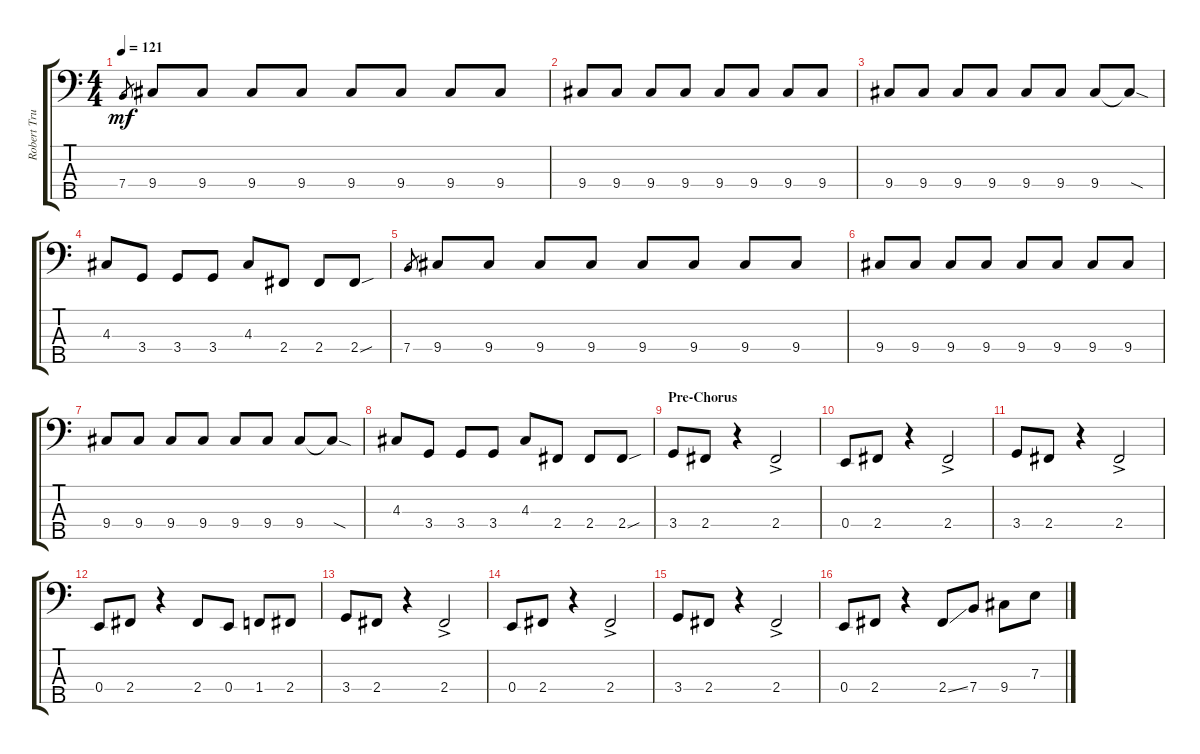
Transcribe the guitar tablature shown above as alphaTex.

\track ("Robert Trujillo" "Robert Tru") {instrument electricbassfinger}
\staff {score tabs}
\tuning (G2 D2 A1 E1 B0) {hide}
\ts (4 4)
\tempo 121
\clef f4
\ks c
7.4.8{gr dy mf} 9.4.8 9.4.8 9.4.8 9.4.8 9.4.8 9.4.8 9.4.8 9.4.8 |
9.4.8 9.4.8 9.4.8 9.4.8 9.4.8 9.4.8 9.4.8 9.4.8 |
9.4.8 9.4.8 9.4.8 9.4.8 9.4.8 9.4.8 9.4.8 9.4{sod t}.8 |
4.3.8 3.4.8 3.4.8 3.4.8 4.3.8 2.4.8 2.4.8 2.4{sou}.8 |
7.4.8{gr} 9.4.8 9.4.8 9.4.8 9.4.8 9.4.8 9.4.8 9.4.8 9.4.8 |
9.4.8 9.4.8 9.4.8 9.4.8 9.4.8 9.4.8 9.4.8 9.4.8 |
9.4.8 9.4.8 9.4.8 9.4.8 9.4.8 9.4.8 9.4.8 9.4{sod t}.8 |
4.3.8 3.4.8 3.4.8 3.4.8 4.3.8 2.4.8 2.4.8 2.4{sou}.8 |
\section ("" "Pre-Chorus")
3.4.8 2.4.8 r.4 2.4{ac}.2 |
0.4.8 2.4.8 r.4 2.4{ac}.2 |
3.4.8 2.4.8 r.4 2.4{ac}.2 |
0.4.8 2.4.8 r.4 2.4.8 0.4.8 1.4.8 2.4.8 |
3.4.8 2.4.8 r.4 2.4{ac}.2 |
0.4.8 2.4.8 r.4 2.4{ac}.2 |
3.4.8 2.4.8 r.4 2.4{ac}.2 |
0.4.8 2.4.8 r.4 2.4{ss}.8 7.4.8 9.4.8 7.3.8
